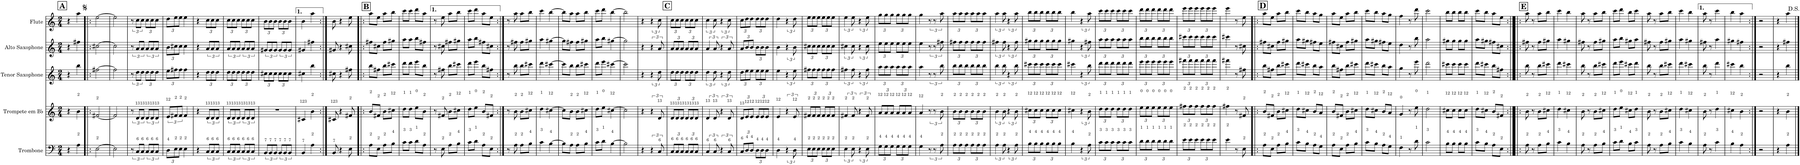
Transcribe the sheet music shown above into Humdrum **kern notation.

**kern	**kern	**kern	**kern	**kern
*part5	*part4	*part3	*part2	*part1
*staff5	*staff4	*staff3	*staff2	*staff1
*I"Trombone	*I"Trompete em Bb	*I"Tenor Saxophone	*I"Alto Saxophone	*I"Flute
*I'Tbn.	*I'Tpt. em Bb	*I'T. Sax.	*I'A. Sax.	*I'Fl.
*clefF4	*clefG2	*clefG2	*clefG2	*clefG2
*	*Trd1c2	*Trd8c14	*Trd5c9	*
*k[]	*k[]	*k[]	*k[]	*k[]
*M2/4	*M2/4	*M2/4	*M2/4	*M2/4
!!LO:REH:place=s1:a:B:cj:fs=14:t=A
=1	=1	=1	=1	=1
4r	4r	4r	4r	4r
4A\	4b\	4bb\	4ff#X\	4aa\
=2!|:	=2!|:	=2!|:	=2!|:	=2!|:
[2E\	[2f#X/	[2ff#X\	[2cc#X\	[2ee\
=3	=3	=3	=3	=3
2E\]	2f#/]	2ff#\]	2cc#\]	2ee\]
=4	=4	=4	=4	=4
12r	12r	12r	12r	12r
12C/L	12d/L	12dd\L	12a/L	12cc\L
12C/J	12d/J	12dd\J	12a/J	12cc\J
*	*	*Xbrackettup	*	*Xbrackettup
12C/L	12d/L	12dd\L	12a/L	12cc\L
12C/	12d/	12dd\	12a/	12cc\
12C/J	12d/J	12dd\J	12a/J	12cc\J
=5	=5	=5	=5	=5
*Xbrackettup	*	*	*Xbrackettup	*
12D\L	12e/L	12ee\L	12b\L	12dd\L
12E\	12f#X/	12ff#X\	12cc#X\	12ee\
12E\J	12f#/J	12ff#\J	12cc#\J	12ee\J
4E\	4f#/	4ff#\	4cc#\	4ee\
=6	=6	=6	=6	=6
4r	4r	4r	4r	4r
*brackettup	*	*	*brackettup	*
12C/L	12d/L	12dd\L	12a/L	12cc\L
12C/	12d/	12dd\	12a/	12cc\
12C/J	12d/J	12dd\J	12a/J	12cc\J
=7	=7	=7	=7	=7
12C/L	12d/L	12dd\L	12a/L	12cc\L
12C/	12d/	12dd\	12a/	12cc\
12C/J	12d/J	12dd\J	12a/J	12cc\J
12C/L	12d/L	12dd\L	12a/L	12cc\L
12C/	12d/	12dd\	12a/	12cc\
12C/J	12d/J	12dd\J	12a/J	12cc\J
=8	=8	=8	=8	=8
12BB/L	2r	12cc#X\L	12g#X/L	12b\L
12BB/	.	12cc#\	12g#/	12b\
12BB/J	.	12cc#\J	12g#/J	12b\J
12BB/L	.	12cc#\L	12g#/L	12b\L
12BB/	.	12cc#\	12g#/	12b\
12BB/J	.	12cc#\J	12g#/J	12b\J
=9	=9	=9	=9	=9
4BB/	4c#X/	4cc#X\	4g#X/	4b\
4A\	4b\	4bb\	4ff#X\	4aa\
=10:|!	=10:|!	=10:|!	=10:|!	=10:|!
8BB/	8c#X/	8cc#X\	8g#X/	8b\
4r	4r	4r	4r	4r
8E\	8f#X/	8ff#X\	8cc#X\	8ee\
!!LO:REH:place=s1:a:B:cj:fs=14:t=B
=11!|:	=11!|:	=11!|:	=11!|:	=11!|:
8A\L	8b/L	8bb\L	8ff#X\L	8aa\L
8E\J	8f#X/J	8ff#X\J	8cc#X\J	8ee\J
8A\L	8b\L	8bb\L	8ff#\L	8aa\L
8B\J	8cc#X\J	8ccc#X\J	8gg#X\J	8bb\J
=12	=12	=12	=12	=12
8c\L	8dd\L	8ddd\L	8aa\L	8ccc\L
8c\J	8dd\J	8ddd\J	8aa\J	8ccc\J
8d\L	8ee\L	8eee\L	8bb\L	8ddd\L
8A\J	8b\J	8bb\J	8ff#X\J	8aa\J
=13	=13	=13	=13	=13
8r	8r	8r	8r	8r
8E\	8f#X/	8ff#X\	8cc#X\	8ee\
8A\L	8b\L	8bb\L	8ff#X\L	8aa\L
8B\J	8cc#X\J	8ccc#X\J	8gg#X\J	8bb\J
=14	=14	=14	=14	=14
8c\L	8dd\L	8ddd\L	8aa\L	8ccc\L
8d\J	8ee\J	8eee\J	8bb\J	8ddd\J
8A\L	8b/L	8bb\L	8ff#X\L	8aa\L
8E\J	8f#X/J	8ff#X\J	8cc#X\J	8ee\J
=15:|!	=15:|!	=15:|!	=15:|!	=15:|!
8r	8r	8r	8r	8r
8A\	8b\	8bb\	8ff#X\	8aa\
8A\L	8b\L	8bb\L	8ff#\L	8aa\L
8B\J	8cc#X\J	8ccc#X\J	8gg#X\J	8bb\J
=16	=16	=16	=16	=16
4c\	4dd\	4ddd\	4aa\	4ccc\
[4B\	[4cc#X\	[4ccc#X\	[4gg#X\	[4bb\
=17	=17	=17	=17	=17
8B\L]	8cc#\L]	8ccc#\L]	8gg#\L]	8bb\L]
8A\J	8b\J	8bb\J	8ff#X\J	8aa\J
8A\L	8b\L	8bb\L	8ff#\L	8aa\L
8B\J	8cc#X\J	8ccc#X\J	8gg#X\J	8bb\J
=18	=18	=18	=18	=18
8c\L	8dd\L	8ddd\L	8aa\L	8ccc\L
8d\J	8ee\J	8eee\J	8bb\J	8ddd\J
[4B\	[4cc#X\	[4ccc#X\	[4gg#X\	[4bb\
=19	=19	=19	=19	=19
2B\]	2cc#\]	2ccc#\]	2gg#\]	2bb\]
=20	=20	=20	=20	=20
4r	4r	4r	4r	4r
*	*	*brackettup	*	*brackettup
6r	6r	6r	6r	6r
12C/	12d/	12dd\	12a/	12cc\
!!LO:REH:place=s1:a:B:cj:fs=14:t=C
=21	=21	=21	=21	=21
*Xbrackettup	*Xbrackettup	*Xbrackettup	*Xbrackettup	*Xbrackettup
12C/L	12d/L	12dd\L	12a/L	12cc\L
12C/	12d/	12dd\	12a/	12cc\
12C/J	12d/J	12dd\J	12a/J	12cc\J
12C/L	12d/L	12dd\L	12a/L	12cc\L
12C/	12d/	12dd\	12a/	12cc\
12C/J	12d/J	12dd\J	12a/J	12cc\J
=22	=22	=22	=22	=22
*brackettup	*brackettup	*brackettup	*brackettup	*brackettup
6C/	6d/	6dd\	6a/	6cc\
12C/	12d/	12dd\	12a/	12cc\
6r	6r	6r	6r	6r
12C/	12d/	12dd\	12a/	12cc\
=23	=23	=23	=23	=23
*Xbrackettup	*Xbrackettup	*Xbrackettup	*Xbrackettup	*Xbrackettup
12C/L	12d/L	12dd\L	12a/L	12cc\L
12D/	12e/	12ee\	12b/	12dd\
12D/J	12e/J	12ee\J	12b/J	12dd\J
12D\L	12e/L	12ee\L	12b\L	12dd\L
12D\	12e/	12ee\	12b\	12dd\
12D\J	12e/J	12ee\J	12b\J	12dd\J
=24	=24	=24	=24	=24
4D\	4e/	4ee\	4b\	4dd\
*brackettup	*brackettup	*brackettup	*brackettup	*brackettup
6r	6r	6r	6r	6r
12D\	12e/	12ee\	12b\	12dd\
=25	=25	=25	=25	=25
*Xbrackettup	*Xbrackettup	*Xbrackettup	*Xbrackettup	*Xbrackettup
12E\L	12f#X/L	12ff#X\L	12cc#X\L	12ee\L
12E\	12f#/	12ff#\	12cc#\	12ee\
12E\J	12f#/J	12ff#\J	12cc#\J	12ee\J
12E\L	12f#/L	12ff#\L	12cc#\L	12ee\L
12E\	12f#/	12ff#\	12cc#\	12ee\
12E\J	12f#/J	12ff#\J	12cc#\J	12ee\J
=26	=26	=26	=26	=26
*brackettup	*brackettup	*brackettup	*brackettup	*brackettup
6E\	6f#X/	6ff#X\	6cc#X\	6ee\
12E\	12f#/	12ff#\	12cc#\	12ee\
6r	6r	6r	6r	6r
12E\	12f#/	12ff#\	12cc#\	12ee\
=27	=27	=27	=27	=27
*Xbrackettup	*Xbrackettup	*Xbrackettup	*Xbrackettup	*Xbrackettup
12G\L	12a/L	12aa\L	12ee\L	12gg\L
12G\	12a/	12aa\	12ee\	12gg\
12G\J	12a/J	12aa\J	12ee\J	12gg\J
12G\L	12a/L	12aa\L	12ee\L	12gg\L
12G\	12a/	12aa\	12ee\	12gg\
12G\J	12a/J	12aa\J	12ee\J	12gg\J
=28	=28	=28	=28	=28
4G\	4a/	4aa\	4ee\	4gg\
*brackettup	*brackettup	*brackettup	*brackettup	*brackettup
12r	12r	12r	12r	12r
12r	12r	12r	12r	12r
12A\	12b\	12bb\	12ff#X\	12aa\
=29	=29	=29	=29	=29
*Xbrackettup	*Xbrackettup	*Xbrackettup	*Xbrackettup	*Xbrackettup
12A\L	12b\L	12bb\L	12ff#X\L	12aa\L
12A\	12b\	12bb\	12ff#\	12aa\
12A\J	12b\J	12bb\J	12ff#\J	12aa\J
12A\L	12b\L	12bb\L	12ff#\L	12aa\L
12A\	12b\	12bb\	12ff#\	12aa\
12A\J	12b\J	12bb\J	12ff#\J	12aa\J
=30	=30	=30	=30	=30
*brackettup	*brackettup	*brackettup	*brackettup	*brackettup
6A\	6b\	6bb\	6ff#X\	6aa\
12A\	12b\	12bb\	12ff#\	12aa\
6r	6r	6r	6r	6r
12A\	12b\	12bb\	12ff#\	12aa\
=31	=31	=31	=31	=31
*Xbrackettup	*Xbrackettup	*Xbrackettup	*Xbrackettup	*Xbrackettup
12B\L	12cc#X\L	12ccc#X\L	12gg#X\L	12bb\L
12B\	12cc#\	12ccc#\	12gg#\	12bb\
12B\J	12cc#\J	12ccc#\J	12gg#\J	12bb\J
12B\L	12cc#\L	12ccc#\L	12gg#\L	12bb\L
12B\	12cc#\	12ccc#\	12gg#\	12bb\
12B\J	12cc#\J	12ccc#\J	12gg#\J	12bb\J
=32	=32	=32	=32	=32
4B\	4cc#X\	4ccc#X\	4gg#X\	4bb\
*brackettup	*brackettup	*brackettup	*brackettup	*brackettup
6r	6r	6r	6r	6r
12A\	12b\	12bb\	12ff#X\	12aa\
=33	=33	=33	=33	=33
*Xbrackettup	*Xbrackettup	*Xbrackettup	*Xbrackettup	*Xbrackettup
12c\L	12dd\L	12ddd\L	12aa\L	12ccc\L
12c\	12dd\	12ddd\	12aa\	12ccc\
12c\J	12dd\J	12ddd\J	12aa\J	12ccc\J
12c\L	12dd\L	12ddd\L	12aa\L	12ccc\L
12c\	12dd\	12ddd\	12aa\	12ccc\
12c\J	12dd\J	12ddd\J	12aa\J	12ccc\J
=34	=34	=34	=34	=34
12d\L	12ee\L	12eee\L	12bb\L	12ddd\L
12d\	12ee\	12eee\	12bb\	12ddd\
12d\J	12ee\J	12eee\J	12bb\J	12ddd\J
12d\L	12ee\L	12eee\L	12bb\L	12ddd\L
12d\	12ee\	12eee\	12bb\	12ddd\
12d\J	12ee\J	12eee\J	12bb\J	12ddd\J
=35	=35	=35	=35	=35
12e\L	12ff#X\L	12fff#X\L	12ccc#X\L	12eee\L
12e\	12ff#\	12fff#\	12ccc#\	12eee\
12e\J	12ff#\J	12fff#\J	12ccc#\J	12eee\J
12e\L	12ff#\L	12fff#\L	12ccc#\L	12eee\L
12e\	12ff#\	12fff#\	12ccc#\	12eee\
12e\J	12ff#\J	12fff#\J	12ccc#\J	12eee\J
=36	=36	=36	=36	=36
4e\	4ff#X\	4fff#X\	4ccc#X\	4eee\
8r	8r	8r	8r	8r
8E\	8f#X/	8ff#X\	8cc#X\	8ee\
!!LO:REH:place=s1:a:B:cj:fs=15:t=D
=37!|:	=37!|:	=37!|:	=37!|:	=37!|:
8A\L	8b/L	8bb\L	8ff#X\L	8aa\L
8E\J	8f#X/J	8ff#X\J	8cc#X\J	8ee\J
8A\L	8b\L	8bb\L	8ff#\L	8aa\L
8B\J	8cc#X\J	8ccc#X\J	8gg#X\J	8bb\J
=38	=38	=38	=38	=38
8c\L	8dd\L	8ddd\L	8aa\L	8ccc\L
8B\J	8cc#X\J	8ccc#X\J	8gg#X\J	8bb\J
8A\L	8b/L	8bb\L	8ff#X\L	8aa\L
8G\J	8a/J	8aa\J	8ee\J	8gg\J
=39	=39	=39	=39	=39
8A\L	8b/L	8bb\L	8ff#X\L	8aa\L
8E\J	8f#X/J	8ff#X\J	8cc#X\J	8ee\J
8A\L	8b\L	8bb\L	8ff#\L	8aa\L
8B\J	8cc#X\J	8ccc#X\J	8gg#X\J	8bb\J
=40	=40	=40	=40	=40
8c\L	8dd\L	8ddd\L	8aa\L	8ccc\L
8B\J	8cc#X\J	8ccc#X\J	8gg#X\J	8bb\J
8A\L	8b/L	8bb\L	8ff#X\L	8aa\L
8G\J	8a/J	8aa\J	8ee\J	8gg\J
=41	=41	=41	=41	=41
4F\	4g/	4gg\	4dd\	4ff\
8r	8r	8r	8r	8r
8d\	8ee\	8eee\	8bb\	8ddd\
=42	=42	=42	=42	=42
2c\	2dd\	2ddd\	2aa\	2ccc\
=43	=43	=43	=43	=43
8B\L	8cc#X\L	8ccc#X\L	8gg#X\L	8bb\L
8B\J	8cc#\J	8ccc#\J	8gg#\J	8bb\J
8B\L	8cc#\L	8ccc#\L	8gg#\L	8bb\L
8B\J	8cc#\J	8ccc#\J	8gg#\J	8bb\J
=44	=44	=44	=44	=44
8c\L	8dd\L	8ddd\L	8aa\L	8ccc\L
8B\J	8cc#X\J	8ccc#X\J	8gg#X\J	8bb\J
8A\L	8b/L	8bb\L	8ff#X\L	8aa\L
8E\J	8f#X/J	8ff#X\J	8cc#X\J	8ee\J
!!LO:REH:place=s1:a:B:cj:fs=14:t=E
=45:|!|:	=45:|!|:	=45:|!|:	=45:|!|:	=45:|!|:
8A\	8b\	8bb\	8ff#X\	8aa\
8r	8r	8r	8r	8r
8A\L	8b\L	8bb\L	8ff#\L	8aa\L
8B\J	8cc#X\J	8ccc#X\J	8gg#X\J	8bb\J
=46	=46	=46	=46	=46
4c\	4dd\	4ddd\	4aa\	4ccc\
4B\	4cc#X\	4ccc#X\	4gg#X\	4bb\
=47	=47	=47	=47	=47
8A\	8b\	8bb\	8ff#X\	8aa\
8r	8r	8r	8r	8r
8A\L	8b\L	8bb\L	8ff#\L	8aa\L
8B\J	8cc#X\J	8ccc#X\J	8gg#X\J	8bb\J
=48	=48	=48	=48	=48
8c\L	8dd\L	8ddd\L	8aa\L	8ccc\L
8d\J	8ee\J	8eee\J	8bb\J	8ddd\J
8B\L	8cc#X\L	8ccc#X\L	8gg#X\L	8bb\L
8c\J	8dd\J	8ddd\J	8aa\J	8ccc\J
=49	=49	=49	=49	=49
8A\	8b\	8bb\	8ff#X\	8aa\
8r	8r	8r	8r	8r
8A\L	8b\L	8bb\L	8ff#\L	8aa\L
8B\J	8cc#X\J	8ccc#X\J	8gg#X\J	8bb\J
=50	=50	=50	=50	=50
4c\	4dd\	4ddd\	4aa\	4ccc\
4B\	4cc#X\	4ccc#X\	4gg#X\	4bb\
=51	=51	=51	=51	=51
8A\	8b\	8bb\	8ff#X\	8aa\
8r	8r	8r	8r	8r
4c\	4dd\	4ddd\	4aa\	4ccc\
=52	=52	=52	=52	=52
4B\	4cc#X\	4ccc#X\	4gg#X\	4bb\
4A\	4b\	4bb\	4ff#X\	4aa\
=53:|!	=53:|!	=53:|!	=53:|!	=53:|!
2r	2r	2r	2r	2r
=54	=54	=54	=54	=54
4r	4r	4r	4r	4r
4A\	4b\	4bb\	4ff#X\	4aa\
==	==	==	==	==
*-	*-	*-	*-	*-
